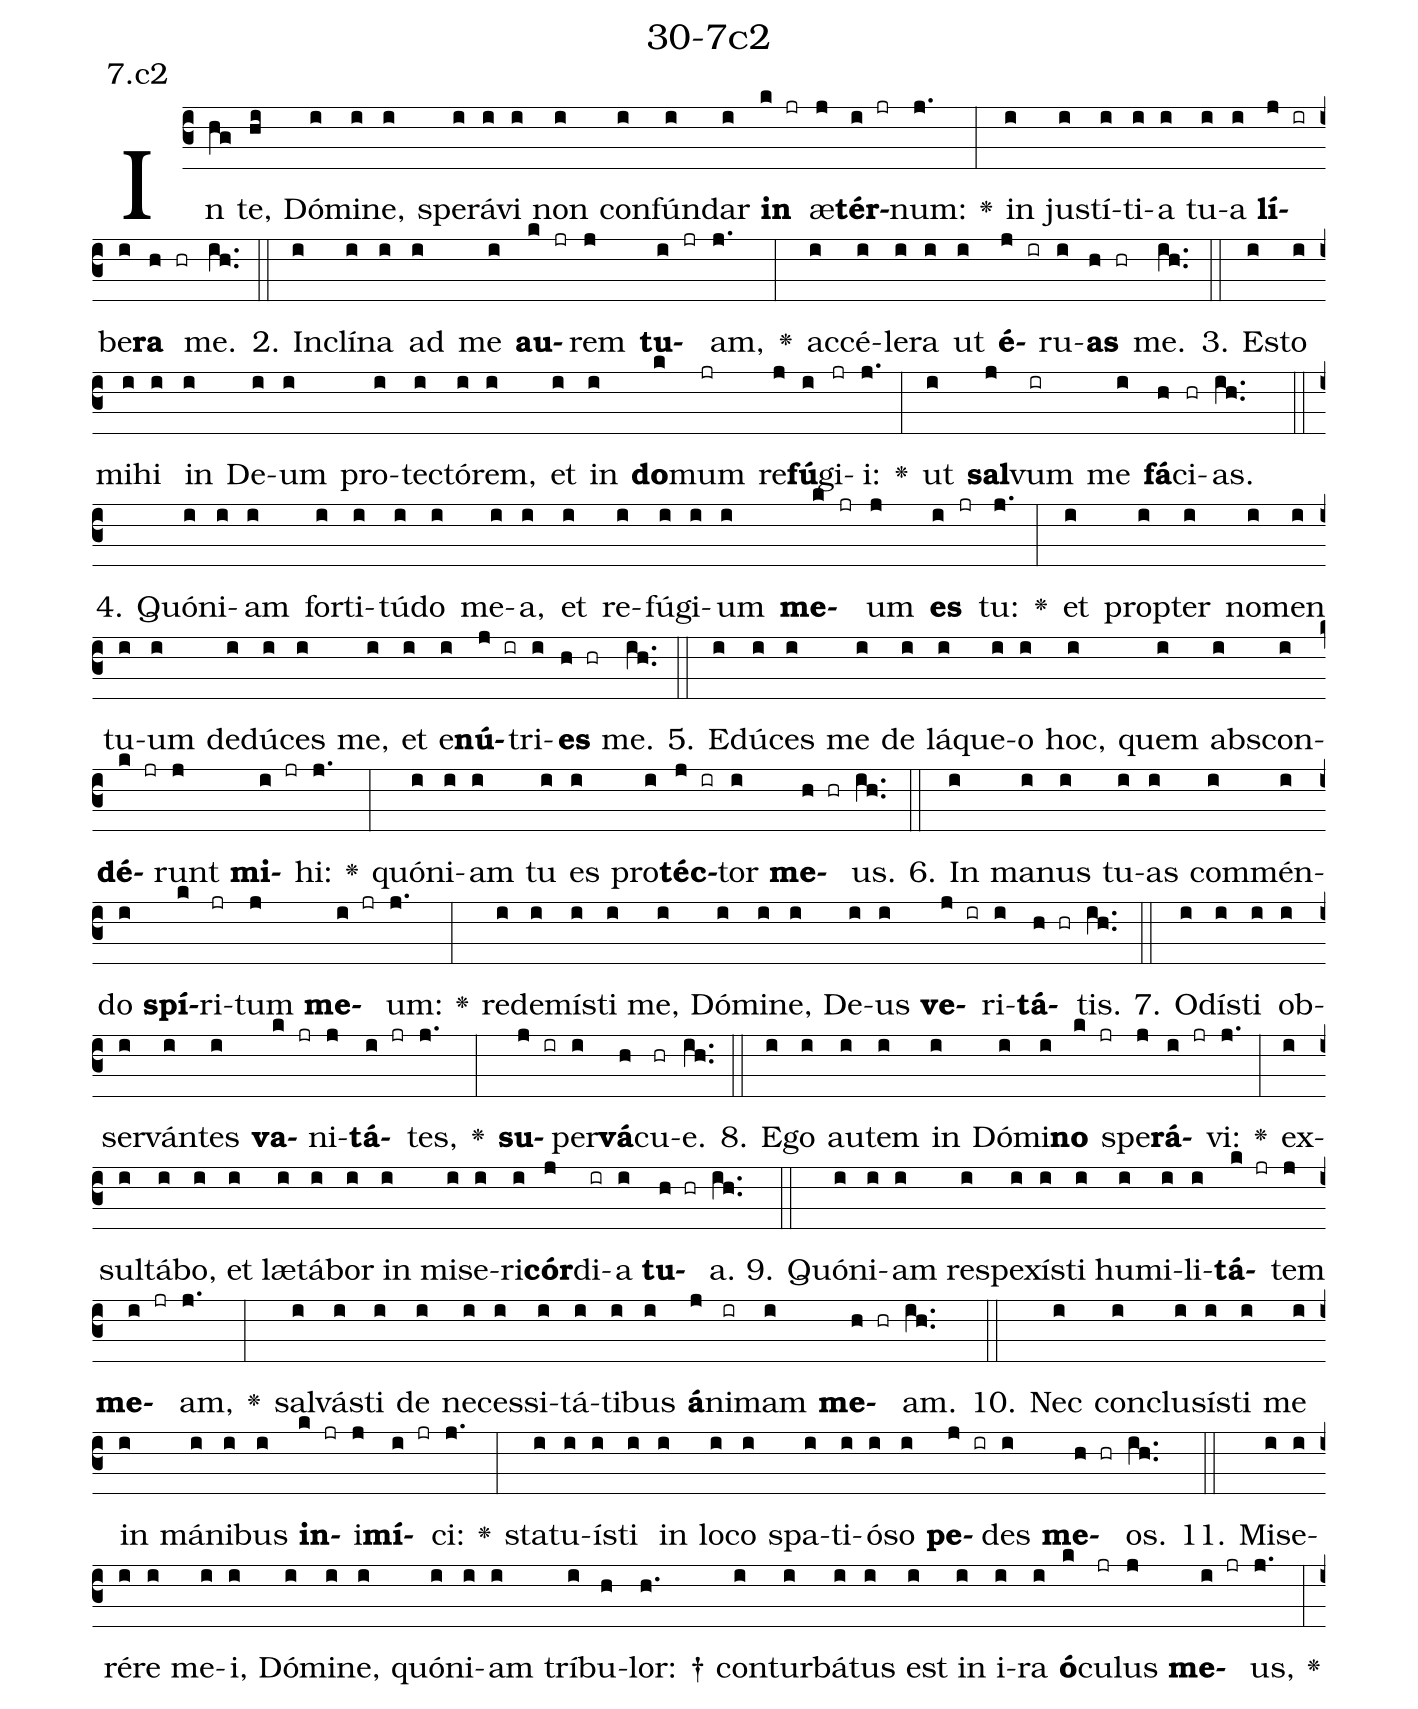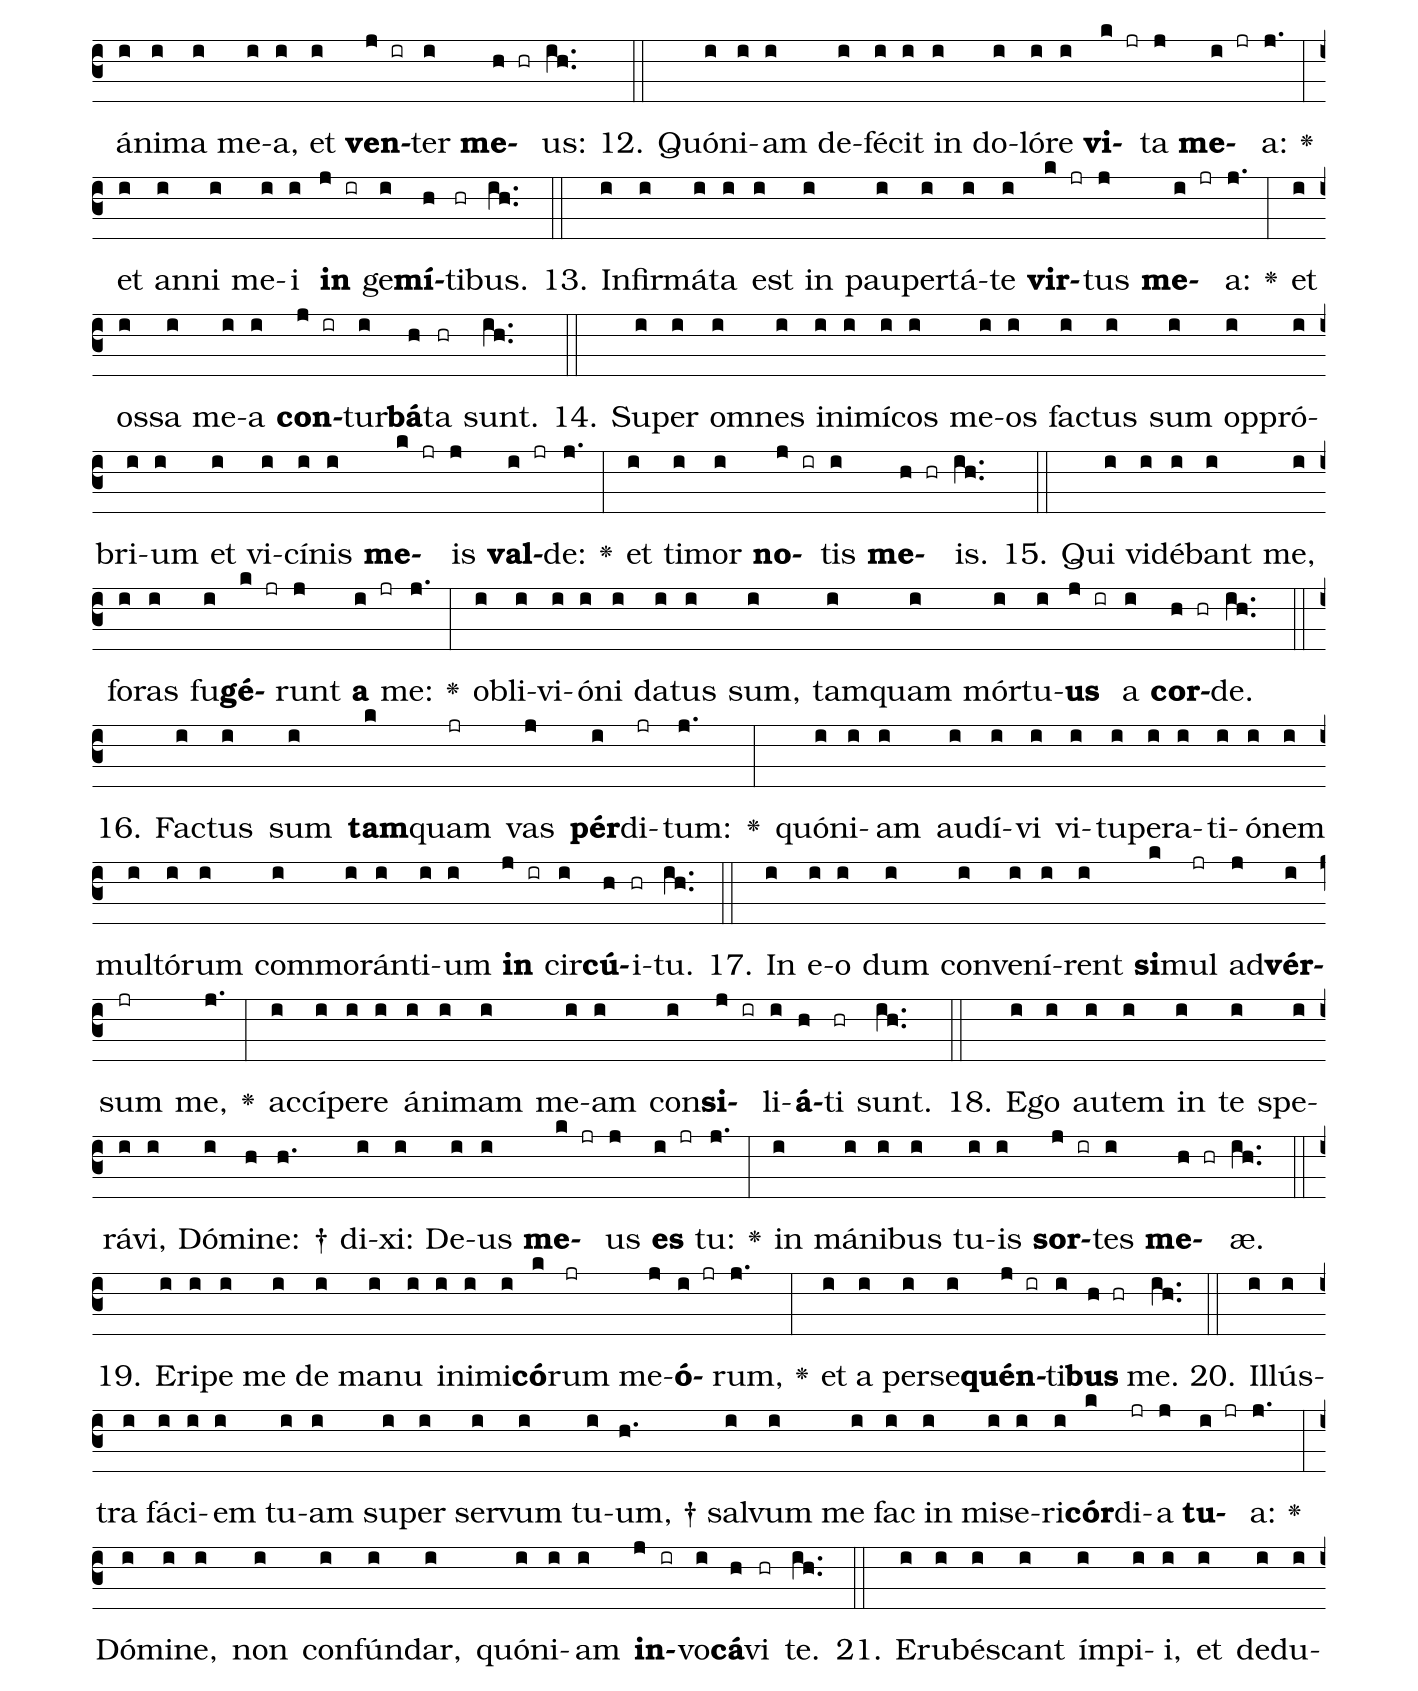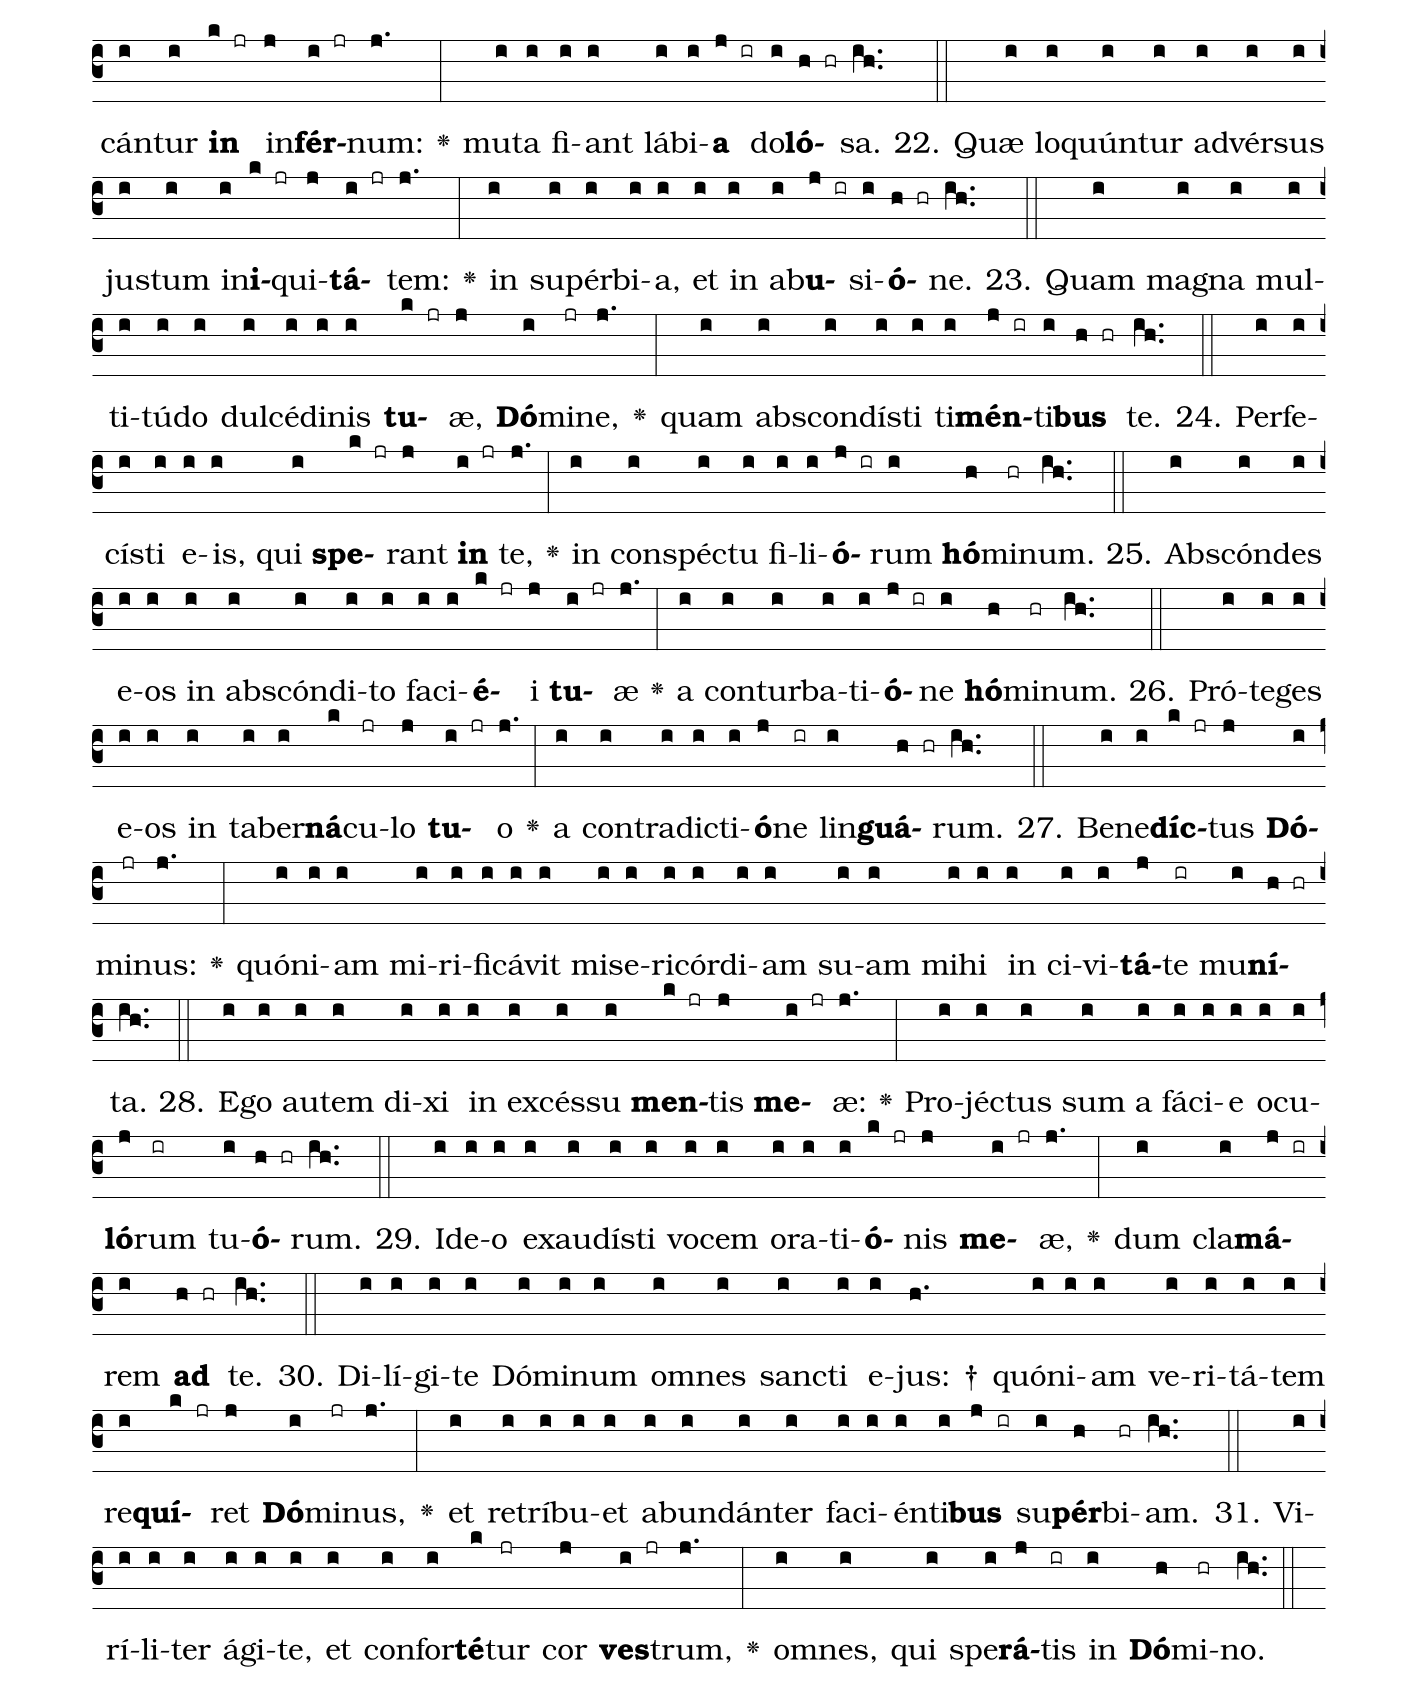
name: 30-7c2;
annotation: 7.c2;
%%
(c3)In(hg) te,(hi) Dó(i)mi(i)ne,(i) spe(i)rá(i)vi(i) non(i) con(i)fún(i)dar(i) <b>in</b>(k jr) æ(j)<b>tér</b>(i jr)num:(j.) <v>\greheightstar</v>(:) in(i) jus(i)tí(i)ti(i)a(i) tu(i)a(i) <b>lí</b>(j ir)be(i)<b>ra</b>(h hr) me.(ih..) (::)
2. In(i)clí(i)na(i) ad(i) me(i) <b>au</b>(k jr)rem(j) <b>tu</b>(i jr)am,(j.) <v>\greheightstar</v>(:) ac(i)cé(i)le(i)ra(i) ut(i) <b>é</b>(j ir)ru(i)<b>as</b>(h hr) me.(ih..) (::)
3. Es(i)to(i) mi(i)hi(i) in(i) De(i)um(i) pro(i)tec(i)tó(i)rem,(i) et(i) in(i) <b>do</b>(k)mum(jr) re(j)<b>fú</b>(i)gi(jr)i:(j.) <v>\greheightstar</v>(:) ut(i) <b>sal</b>(j)vum(ir) me(i) <b>fá</b>(h)ci(hr)as.(ih..) (::)
4. Quón(i)i(i)am(i) for(i)ti(i)tú(i)do(i) me(i)a,(i) et(i) re(i)fú(i)gi(i)um(i) <b>me</b>(k jr)um(j) <b>es</b>(i jr) tu:(j.) <v>\greheightstar</v>(:) et(i) prop(i)ter(i) no(i)men(i) tu(i)um(i) de(i)dú(i)ces(i) me,(i) et(i) e(i)<b>nú</b>(j ir)tri(i)<b>es</b>(h hr) me.(ih..) (::)
5. E(i)dú(i)ces(i) me(i) de(i) lá(i)que(i)o(i) hoc,(i) quem(i) abs(i)con(i)<b>dé</b>(k jr)runt(j) <b>mi</b>(i jr)hi:(j.) <v>\greheightstar</v>(:) quón(i)i(i)am(i) tu(i) es(i) pro(i)<b>téc</b>(j ir)tor(i) <b>me</b>(h hr)us.(ih..) (::)
6. In(i) ma(i)nus(i) tu(i)as(i) com(i)mén(i)do(i) <b>spí</b>(k)ri(jr)tum(j) <b>me</b>(i jr)um:(j.) <v>\greheightstar</v>(:) red(i)e(i)mís(i)ti(i) me,(i) Dó(i)mi(i)ne,(i) De(i)us(i) <b>ve</b>(j ir)ri(i)<b>tá</b>(h hr)tis.(ih..) (::)
7. O(i)dís(i)ti(i) ob(i)ser(i)ván(i)tes(i) <b>va</b>(k jr)ni(j)<b>tá</b>(i jr)tes,(j.) <v>\greheightstar</v>(:) <b>su</b>(j ir)per(i)<b>vá</b>(h)cu(hr)e.(ih..) (::)
8. E(i)go(i) au(i)tem(i) in(i) Dó(i)mi(i)<b>no</b>(k jr) spe(j)<b>rá</b>(i jr)vi:(j.) <v>\greheightstar</v>(:) ex(i)sul(i)tá(i)bo,(i) et(i) læ(i)tá(i)bor(i) in(i) mi(i)se(i)ri(i)<b>cór</b>(j)di(ir)a(i) <b>tu</b>(h hr)a.(ih..) (::)
9. Quón(i)i(i)am(i) re(i)spe(i)xís(i)ti(i) hu(i)mi(i)li(i)<b>tá</b>(k jr)tem(j) <b>me</b>(i jr)am,(j.) <v>\greheightstar</v>(:) sal(i)vás(i)ti(i) de(i) ne(i)ces(i)si(i)tá(i)ti(i)bus(i) <b>á</b>(j)ni(ir)mam(i) <b>me</b>(h hr)am.(ih..) (::)
10. Nec(i) con(i)clu(i)sís(i)ti(i) me(i) in(i) má(i)ni(i)bus(i) <b>in</b>(k jr)i(j)<b>mí</b>(i jr)ci:(j.) <v>\greheightstar</v>(:) sta(i)tu(i)ís(i)ti(i) in(i) lo(i)co(i) spa(i)ti(i)ó(i)so(i) <b>pe</b>(j ir)des(i) <b>me</b>(h hr)os.(ih..) (::)
11. Mi(i)se(i)ré(i)re(i) me(i)i,(i) Dó(i)mi(i)ne,(i) quón(i)i(i)am(i) trí(i)bu(h)lor: †(h.) con(i)tur(i)bá(i)tus(i) est(i) in(i) i(i)ra(i) <b>ó</b>(k)cu(jr)lus(j) <b>me</b>(i jr)us,(j.) <v>\greheightstar</v>(:) á(i)ni(i)ma(i) me(i)a,(i) et(i) <b>ven</b>(j ir)ter(i) <b>me</b>(h hr)us:(ih..) (::)
12. Quón(i)i(i)am(i) de(i)fé(i)cit(i) in(i) do(i)ló(i)re(i) <b>vi</b>(k jr)ta(j) <b>me</b>(i jr)a:(j.) <v>\greheightstar</v>(:) et(i) an(i)ni(i) me(i)i(i) <b>in</b>(j ir) ge(i)<b>mí</b>(h)ti(hr)bus.(ih..) (::)
13. In(i)fir(i)má(i)ta(i) est(i) in(i) pau(i)per(i)tá(i)te(i) <b>vir</b>(k jr)tus(j) <b>me</b>(i jr)a:(j.) <v>\greheightstar</v>(:) et(i) os(i)sa(i) me(i)a(i) <b>con</b>(j ir)tur(i)<b>bá</b>(h)ta(hr) sunt.(ih..) (::)
14. Su(i)per(i) om(i)nes(i) in(i)i(i)mí(i)cos(i) me(i)os(i) fac(i)tus(i) sum(i) op(i)pró(i)bri(i)um(i) et(i) vi(i)cí(i)nis(i) <b>me</b>(k jr)is(j) <b>val</b>(i jr)de:(j.) <v>\greheightstar</v>(:) et(i) ti(i)mor(i) <b>no</b>(j ir)tis(i) <b>me</b>(h hr)is.(ih..) (::)
15. Qui(i) vi(i)dé(i)bant(i) me,(i) fo(i)ras(i) fu(i)<b>gé</b>(k jr)runt(j) <b>a</b>(i jr) me:(j.) <v>\greheightstar</v>(:) ob(i)li(i)vi(i)ó(i)ni(i) da(i)tus(i) sum,(i) tam(i)quam(i) mór(i)tu(i)<b>us</b>(j ir) a(i) <b>cor</b>(h hr)de.(ih..) (::)
16. Fac(i)tus(i) sum(i) <b>tam</b>(k)quam(jr) vas(j) <b>pér</b>(i)di(jr)tum:(j.) <v>\greheightstar</v>(:) quón(i)i(i)am(i) au(i)dí(i)vi(i) vi(i)tu(i)pe(i)ra(i)ti(i)ó(i)nem(i) mul(i)tó(i)rum(i) com(i)mo(i)rán(i)ti(i)um(i) <b>in</b>(j ir) cir(i)<b>cú</b>(h)i(hr)tu.(ih..) (::)
17. In(i) e(i)o(i) dum(i) con(i)ve(i)ní(i)rent(i) <b>si</b>(k)mul(jr) ad(j)<b>vér</b>(i)sum(jr) me,(j.) <v>\greheightstar</v>(:) ac(i)cí(i)pe(i)re(i) á(i)ni(i)mam(i) me(i)am(i) con(i)<b>si</b>(j ir)li(i)<b>á</b>(h)ti(hr) sunt.(ih..) (::)
18. E(i)go(i) au(i)tem(i) in(i) te(i) spe(i)rá(i)vi,(i) Dó(i)mi(h)ne: †(h.) di(i)xi:(i) De(i)us(i) <b>me</b>(k jr)us(j) <b>es</b>(i jr) tu:(j.) <v>\greheightstar</v>(:) in(i) má(i)ni(i)bus(i) tu(i)is(i) <b>sor</b>(j ir)tes(i) <b>me</b>(h hr)æ.(ih..) (::)
19. E(i)ri(i)pe(i) me(i) de(i) ma(i)nu(i) in(i)i(i)mi(i)<b>có</b>(k)rum(jr) me(j)<b>ó</b>(i jr)rum,(j.) <v>\greheightstar</v>(:) et(i) a(i) per(i)se(i)<b>quén</b>(j ir)ti(i)<b>bus</b>(h hr) me.(ih..) (::)
20. Il(i)lús(i)tra(i) fá(i)ci(i)em(i) tu(i)am(i) su(i)per(i) ser(i)vum(i) tu(i)um, †(h.) sal(i)vum(i) me(i) fac(i) in(i) mi(i)se(i)ri(i)<b>cór</b>(k)di(jr)a(j) <b>tu</b>(i jr)a:(j.) <v>\greheightstar</v>(:) Dó(i)mi(i)ne,(i) non(i) con(i)fún(i)dar,(i) quón(i)i(i)am(i) <b>in</b>(j ir)vo(i)<b>cá</b>(h)vi(hr) te.(ih..) (::)
21. E(i)ru(i)bés(i)cant(i) ím(i)pi(i)i,(i) et(i) de(i)du(i)cán(i)tur(i) <b>in</b>(k jr) in(j)<b>fér</b>(i jr)num:(j.) <v>\greheightstar</v>(:) mu(i)ta(i) fi(i)ant(i) lá(i)bi(i)<b>a</b>(j ir) do(i)<b>ló</b>(h hr)sa.(ih..) (::)
22. Quæ(i) lo(i)quún(i)tur(i) ad(i)vér(i)sus(i) jus(i)tum(i) in(i)<b>i</b>(k jr)qui(j)<b>tá</b>(i jr)tem:(j.) <v>\greheightstar</v>(:) in(i) su(i)pér(i)bi(i)a,(i) et(i) in(i) ab(i)<b>u</b>(j ir)si(i)<b>ó</b>(h hr)ne.(ih..) (::)
23. Quam(i) ma(i)gna(i) mul(i)ti(i)tú(i)do(i) dul(i)cé(i)di(i)nis(i) <b>tu</b>(k jr)æ,(j) <b>Dó</b>(i)mi(jr)ne,(j.) <v>\greheightstar</v>(:) quam(i) abs(i)con(i)dís(i)ti(i) ti(i)<b>mén</b>(j ir)ti(i)<b>bus</b>(h hr) te.(ih..) (::)
24. Per(i)fe(i)cís(i)ti(i) e(i)is,(i) qui(i) <b>spe</b>(k jr)rant(j) <b>in</b>(i jr) te,(j.) <v>\greheightstar</v>(:) in(i) con(i)spéc(i)tu(i) fi(i)li(i)<b>ó</b>(j ir)rum(i) <b>hó</b>(h)mi(hr)num.(ih..) (::)
25. Abs(i)cón(i)des(i) e(i)os(i) in(i) abs(i)cón(i)di(i)to(i) fa(i)ci(i)<b>é</b>(k jr)i(j) <b>tu</b>(i jr)æ(j.) <v>\greheightstar</v>(:) a(i) con(i)tur(i)ba(i)ti(i)<b>ó</b>(j ir)ne(i) <b>hó</b>(h)mi(hr)num.(ih..) (::)
26. Pró(i)te(i)ges(i) e(i)os(i) in(i) ta(i)ber(i)<b>ná</b>(k)cu(jr)lo(j) <b>tu</b>(i jr)o(j.) <v>\greheightstar</v>(:) a(i) con(i)tra(i)dic(i)ti(i)<b>ó</b>(j)ne(ir) lin(i)<b>guá</b>(h hr)rum.(ih..) (::)
27. Be(i)ne(i)<b>díc</b>(k jr)tus(j) <b>Dó</b>(i)mi(jr)nus:(j.) <v>\greheightstar</v>(:) quón(i)i(i)am(i) mi(i)ri(i)fi(i)cá(i)vit(i) mi(i)se(i)ri(i)cór(i)di(i)am(i) su(i)am(i) mi(i)hi(i) in(i) ci(i)vi(i)<b>tá</b>(j)te(ir) mu(i)<b>ní</b>(h hr)ta.(ih..) (::)
28. E(i)go(i) au(i)tem(i) di(i)xi(i) in(i) ex(i)cés(i)su(i) <b>men</b>(k jr)tis(j) <b>me</b>(i jr)æ:(j.) <v>\greheightstar</v>(:) Pro(i)jéc(i)tus(i) sum(i) a(i) fá(i)ci(i)e(i) o(i)cu(i)<b>ló</b>(j)rum(ir) tu(i)<b>ó</b>(h hr)rum.(ih..) (::)
29. Id(i)e(i)o(i) ex(i)au(i)dís(i)ti(i) vo(i)cem(i) o(i)ra(i)ti(i)<b>ó</b>(k jr)nis(j) <b>me</b>(i jr)æ,(j.) <v>\greheightstar</v>(:) dum(i) cla(i)<b>má</b>(j ir)rem(i) <b>ad</b>(h hr) te.(ih..) (::)
30. Di(i)lí(i)gi(i)te(i) Dó(i)mi(i)num(i) om(i)nes(i) sanc(i)ti(i) e(i)jus: †(h.) quón(i)i(i)am(i) ve(i)ri(i)tá(i)tem(i) re(i)<b>quí</b>(k jr)ret(j) <b>Dó</b>(i)mi(jr)nus,(j.) <v>\greheightstar</v>(:) et(i) re(i)trí(i)bu(i)et(i) ab(i)un(i)dán(i)ter(i) fa(i)ci(i)én(i)ti(i)<b>bus</b>(j ir) su(i)<b>pér</b>(h)bi(hr)am.(ih..) (::)
31. Vi(i)rí(i)li(i)ter(i) á(i)gi(i)te,(i) et(i) con(i)for(i)<b>té</b>(k)tur(jr) cor(j) <b>ves</b>(i jr)trum,(j.) <v>\greheightstar</v>(:) om(i)nes,(i) qui(i) spe(i)<b>rá</b>(j)tis(ir) in(i) <b>Dó</b>(h)mi(hr)no.(ih..) (::)
